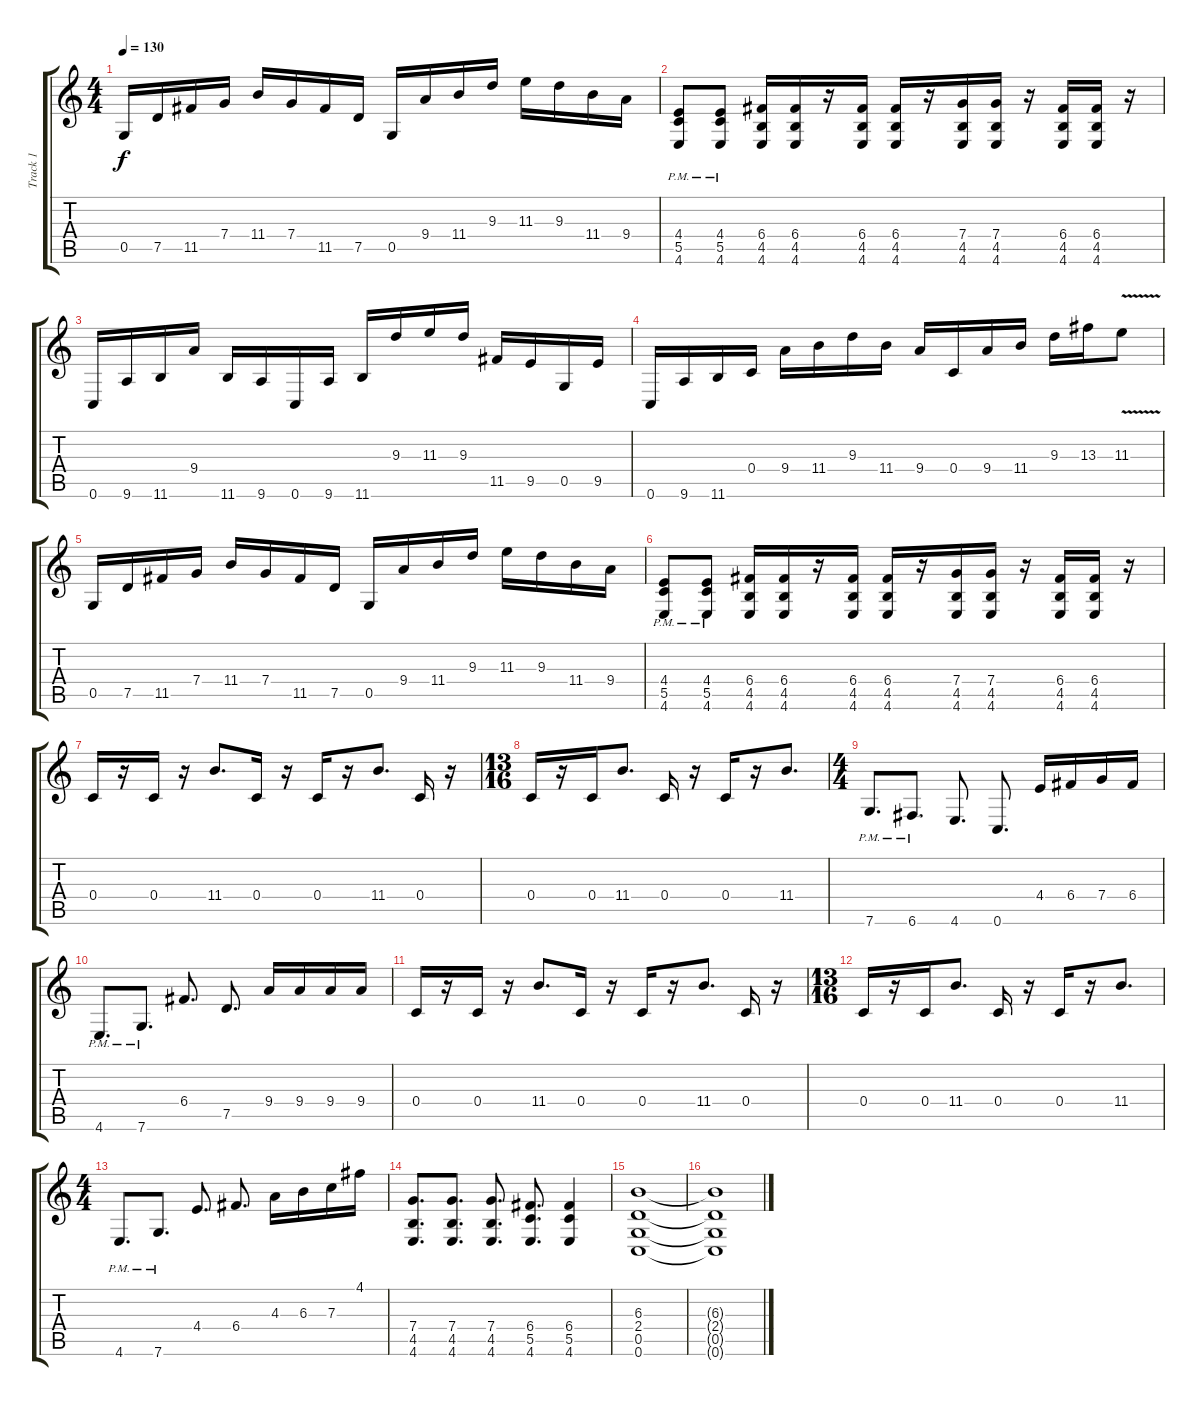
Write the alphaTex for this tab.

\track ("Track 1" "Track 1") {instrument distortionguitar}
\staff {score tabs}
\tuning (D4 A3 F3 C3 G2 C2) {hide}
\ts (4 4)
\tempo 130
\clef g2
\ks c
0.5.16{dy f} 7.5.16 11.5.16 7.4.16 11.4.16 7.4.16 11.5.16 7.5.16 0.5.16 9.4.16 11.4.16 9.3.16 11.3.16 9.3.16 11.4.16 9.4.16 |
(4.4{pm} 5.5{pm} 4.6{pm}).8 (4.4{pm} 5.5{pm} 4.6{pm}).8 (6.4 4.5 4.6).16 (6.4 4.5 4.6).16 r.16 (6.4 4.5 4.6).16 (6.4 4.5 4.6).16 r.16 (7.4 4.5 4.6).16 (7.4 4.5 4.6).16 r.16 (6.4 4.5 4.6).16 (6.4 4.5 4.6).16 r.16 |
0.6.16 9.6.16 11.6.16 9.4.16 11.6.16 9.6.16 0.6.16 9.6.16 11.6.16 9.3.16 11.3.16 9.3.16 11.5.16 9.5.16 0.5.16 9.5.16 |
0.6.16 9.6.16 11.6.16 0.4.16 9.4.16 11.4.16 9.3.16 11.4.16 9.4.16 0.4.16 9.4.16 11.4.16 9.3.16 13.3.16 11.3{v}.8 |
0.5.16 7.5.16 11.5.16 7.4.16 11.4.16 7.4.16 11.5.16 7.5.16 0.5.16 9.4.16 11.4.16 9.3.16 11.3.16 9.3.16 11.4.16 9.4.16 |
(4.4{pm} 5.5{pm} 4.6{pm}).8 (4.4{pm} 5.5{pm} 4.6{pm}).8 (6.4 4.5 4.6).16 (6.4 4.5 4.6).16 r.16 (6.4 4.5 4.6).16 (6.4 4.5 4.6).16 r.16 (7.4 4.5 4.6).16 (7.4 4.5 4.6).16 r.16 (6.4 4.5 4.6).16 (6.4 4.5 4.6).16 r.16 |
0.4.16 r.16 0.4.16 r.16 11.4.8{d} 0.4.16 r.16 0.4.16 r.16 11.4.8{d} 0.4.16 r.16 |
\ts (13 16)
0.4.16 r.16 0.4.16 11.4.8{d} 0.4.16 r.16 0.4.16 r.16 11.4.8{d} |
\ts (4 4)
7.6{pm}.8{d} 6.6{pm}.8{d} 4.6.8{d} 0.6.8{d} 4.4.16 6.4.16 7.4.16 6.4.16 |
4.6{pm}.8{d} 7.6{pm}.8{d} 6.4.8{d} 7.5.8{d} 9.4.16 9.4.16 9.4.16 9.4.16 |
0.4.16 r.16 0.4.16 r.16 11.4.8{d} 0.4.16 r.16 0.4.16 r.16 11.4.8{d} 0.4.16 r.16 |
\ts (13 16)
0.4.16 r.16 0.4.16 11.4.8{d} 0.4.16 r.16 0.4.16 r.16 11.4.8{d} |
\ts (4 4)
4.6{pm}.8{d} 7.6{pm}.8{d} 4.4.8{d} 6.4.8{d} 4.3.16 6.3.16 7.3.16 4.1.16 |
(7.4 4.5 4.6).8{d} (7.4 4.5 4.6).8{d} (7.4 4.5 4.6).8{d} (6.4 5.5 4.6).8{d} (6.4 5.5 4.6).4 |
(6.3 2.4 0.5 0.6).1 |
(6.3{t} 2.4{t} 0.5{t} 0.6{t}).1
